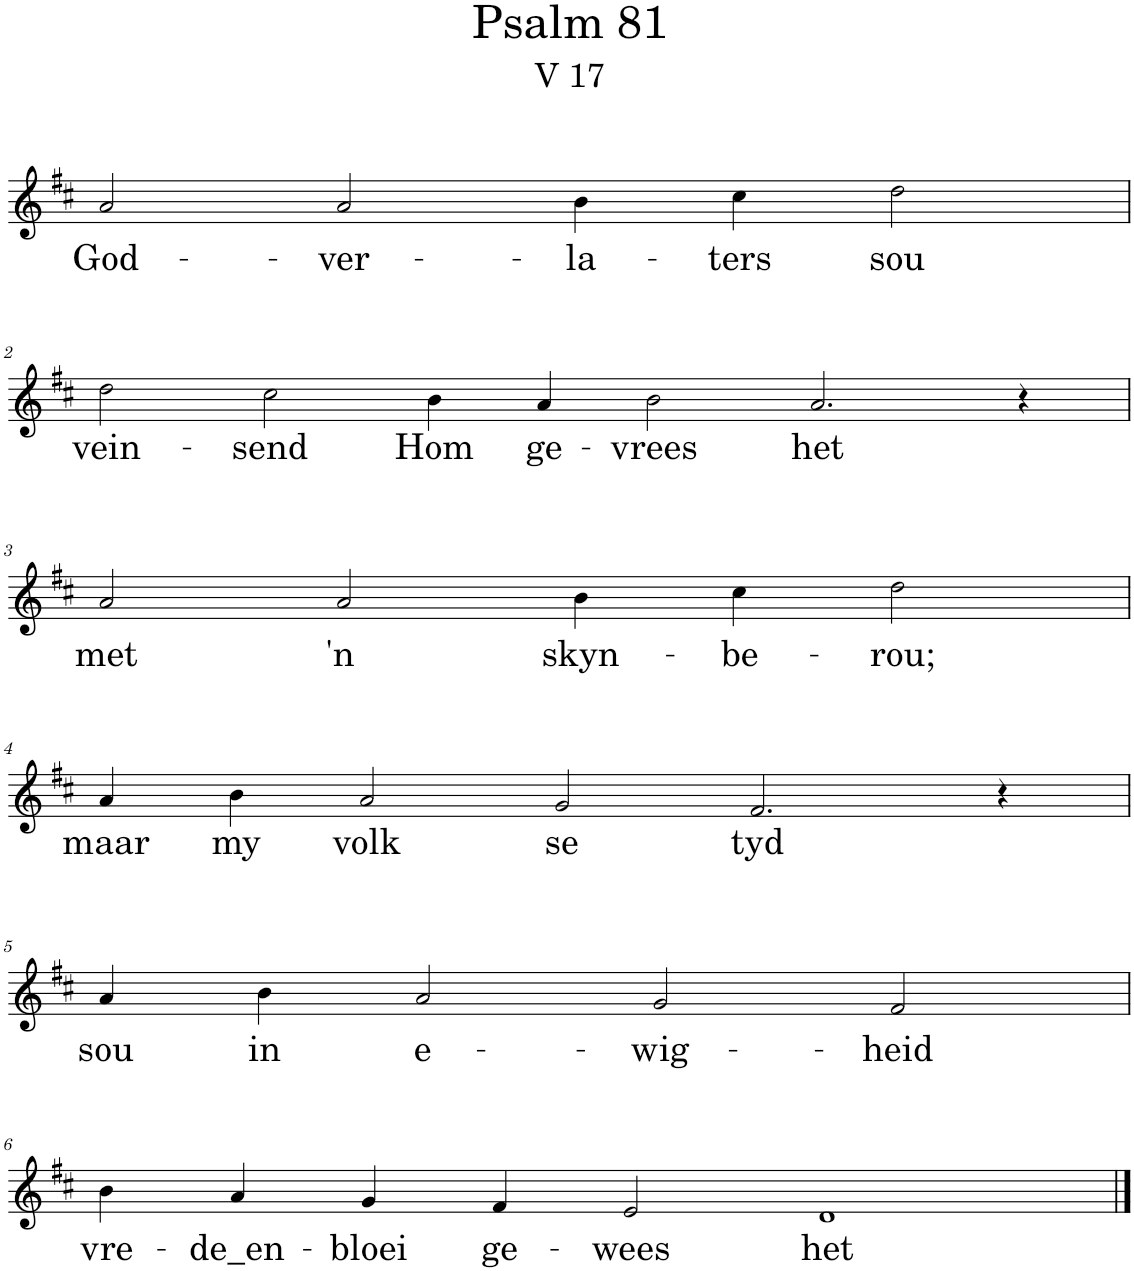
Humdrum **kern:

**kern	**text
*part1	*part1
*staff1	*staff1
*I"Pipe Organ	*
*I'Org.	*
*clefG2	*
*k[f#c#]	*
*M8/4	*
=1	=1
!	!LO:LY:b
2a/	God-
!	!LO:LY:b
2a/	-ver-
!	!LO:LY:b
4b\	-la-
!	!LO:LY:b
4cc#\	-ters
!	!LO:LY:b
2dd\	sou
!!LO:LB:g=z
=2	=2
*M12/4	*
!	!LO:LY:b
2dd\	vein-
!	!LO:LY:b
2cc#\	-send
!	!LO:LY:b
4b\	Hom
!	!LO:LY:b
4a/	ge-
!	!LO:LY:b
2b\	-vrees
!	!LO:LY:b
2.a/	het
4r	.
!!LO:LB:g=z
=3	=3
*M8/4	*
!	!LO:LY:b
2a/	met
!	!LO:LY:b
2a/	'n
!	!LO:LY:b
4b\	skyn-
!	!LO:LY:b
4cc#\	-be-
!	!LO:LY:b
2dd\	-rou;
!!LO:LB:g=z
=4	=4
*M10/4	*
!	!LO:LY:b
4a/	maar
!	!LO:LY:b
4b\	my
!	!LO:LY:b
2a/	volk
!	!LO:LY:b
2g/	se
!	!LO:LY:b
2.f#/	tyd
4r	.
!!LO:LB:g=z
=5	=5
*M8/4	*
!	!LO:LY:b
4a/	sou
!	!LO:LY:b
4b\	in
!	!LO:LY:b
2a/	e-
!	!LO:LY:b
2g/	-wig-
!	!LO:LY:b
2f#/	-heid
!!LO:LB:g=z
=6	=6
*M10/4	*
!	!LO:LY:b
4b\	vre-
!	!LO:LY:b
4a/	-de_en-
!	!LO:LY:b
4g/	-bloei
!	!LO:LY:b
4f#/	ge-
!	!LO:LY:b
2e/	-wees
!	!LO:LY:b
1d	het
==	==
*-	*-
